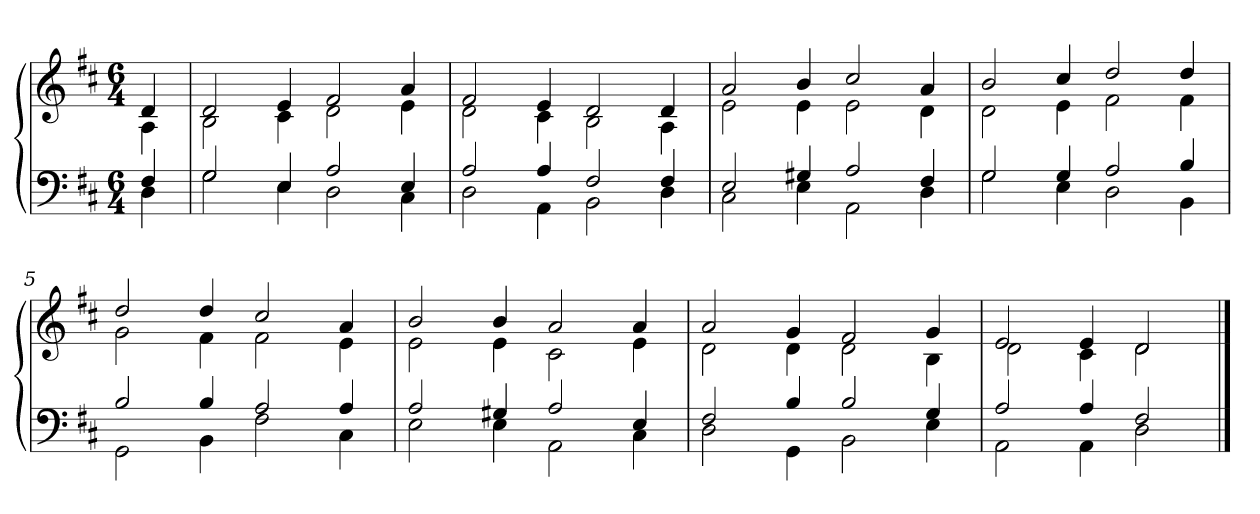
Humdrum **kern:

**kern	**kern
*part1	*part1
*staff2	*staff1
*clefF4	*clefG2
*k[f#c#]	*k[f#c#]
*D:	*D:
*M6/4	*M6/4
=	=
*^	*^
4F#	4D	4d	4A
=1	=1	=1	=1
2G	2G	2d	2B
4E	4E	4e	4c#
2A	2D	2f#	2d
4E	4C#	4a	4e
=2	=2	=2	=2
2A	2D	2f#/	2d
4A	4AA	4e/	4c#
2F#	2BB	2d/	2B
4F#	4D	4d/	4A
=3	=3	=3	=3
2E	2C#	2a	2e
4G#X	4E	4b	4e
2A	2AA	2cc#	2e
4F#	4D	4a	4d
=4	=4	=4	=4
2G	2G	2b	2d
4G	4E	4cc#	4e
2A	2D	2dd	2f#
4B	4BB	4dd	4f#
=5	=5	=5	=5
2B	2GG	2dd	2g
4B	4BB	4dd	4f#
2A	2F#	2cc#	2f#
4A	4C#	4a	4e
=6	=6	=6	=6
2A	2E	2b	2e
4G#X	4E	4b	4e
2A	2AA	2a	2c#
4E	4C#	4a	4e
=7	=7	=7	=7
2F#	2D	2a	2d
4B	4GG	4g	4d
2B	2BB	2f#	2d
4G	4E	4g	4B
=8	=8	=8	=8
2A	2AA	2e	2d
4A	4AA	4e	4c#
2F#	2D	2d	2d
*v	*v	*	*
*	*v	*v
==	==
*-	*-
